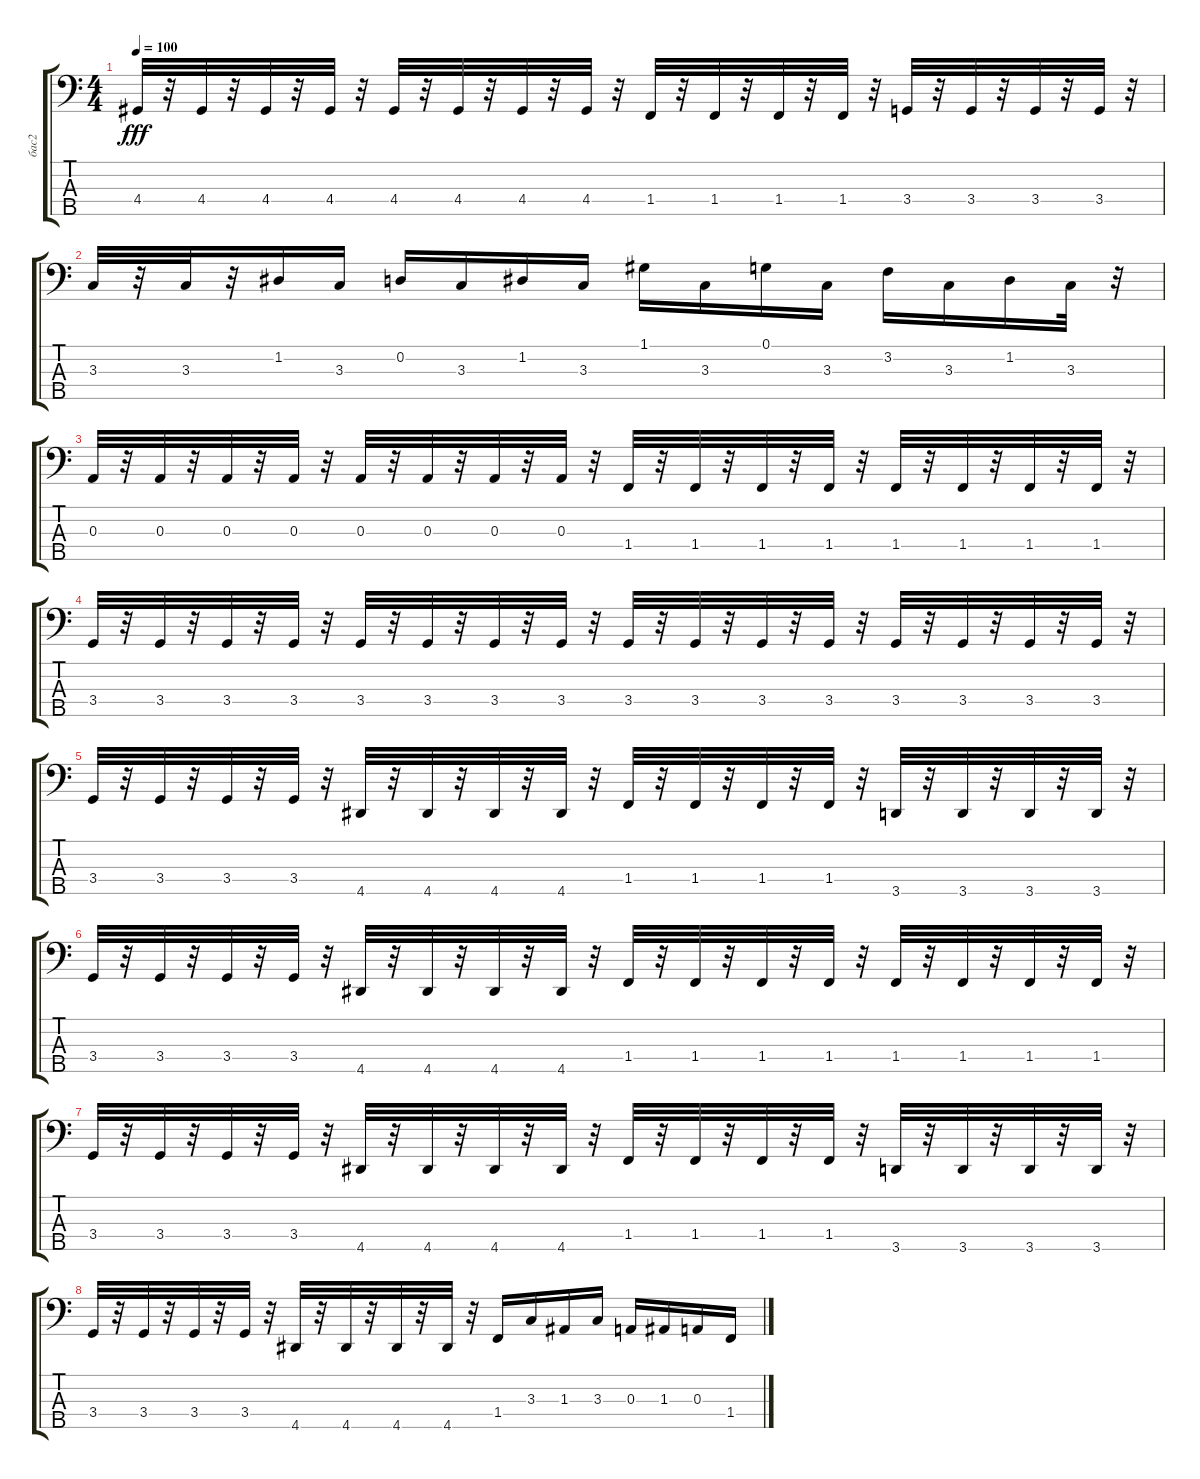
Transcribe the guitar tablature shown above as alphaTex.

\track ("бас2" "бас2") {instrument electricbassfinger}
\staff {score tabs}
\tuning (G2 D2 A1 E1 B0) {hide}
\ts (4 4)
\tempo 100
\clef f4
\ks c
4.4.32{dy fff} r.32 4.4.32 r.32 4.4.32 r.32 4.4.32 r.32 4.4.32 r.32 4.4.32 r.32 4.4.32 r.32 4.4.32 r.32 1.4.32 r.32 1.4.32 r.32 1.4.32 r.32 1.4.32 r.32 3.4.32 r.32 3.4.32 r.32 3.4.32 r.32 3.4.32 r.32 |
3.3.32 r.32 3.3.32 r.32 1.2.16 3.3.16 0.2.16 3.3.16 1.2.16 3.3.16 1.1.16 3.3.16 0.1.16 3.3.16 3.2.16 3.3.16 1.2.16 3.3.32 r.32 |
0.3.32 r.32 0.3.32 r.32 0.3.32 r.32 0.3.32 r.32 0.3.32 r.32 0.3.32 r.32 0.3.32 r.32 0.3.32 r.32 1.4.32 r.32 1.4.32 r.32 1.4.32 r.32 1.4.32 r.32 1.4.32 r.32 1.4.32 r.32 1.4.32 r.32 1.4.32 r.32 |
3.4.32 r.32 3.4.32 r.32 3.4.32 r.32 3.4.32 r.32 3.4.32 r.32 3.4.32 r.32 3.4.32 r.32 3.4.32 r.32 3.4.32 r.32 3.4.32 r.32 3.4.32 r.32 3.4.32 r.32 3.4.32 r.32 3.4.32 r.32 3.4.32 r.32 3.4.32 r.32 |
3.4.32 r.32 3.4.32 r.32 3.4.32 r.32 3.4.32 r.32 4.5.32 r.32 4.5.32 r.32 4.5.32 r.32 4.5.32 r.32 1.4.32 r.32 1.4.32 r.32 1.4.32 r.32 1.4.32 r.32 3.5.32 r.32 3.5.32 r.32 3.5.32 r.32 3.5.32 r.32 |
3.4.32 r.32 3.4.32 r.32 3.4.32 r.32 3.4.32 r.32 4.5.32 r.32 4.5.32 r.32 4.5.32 r.32 4.5.32 r.32 1.4.32 r.32 1.4.32 r.32 1.4.32 r.32 1.4.32 r.32 1.4.32 r.32 1.4.32 r.32 1.4.32 r.32 1.4.32 r.32 |
3.4.32 r.32 3.4.32 r.32 3.4.32 r.32 3.4.32 r.32 4.5.32 r.32 4.5.32 r.32 4.5.32 r.32 4.5.32 r.32 1.4.32 r.32 1.4.32 r.32 1.4.32 r.32 1.4.32 r.32 3.5.32 r.32 3.5.32 r.32 3.5.32 r.32 3.5.32 r.32 |
3.4.32 r.32 3.4.32 r.32 3.4.32 r.32 3.4.32 r.32 4.5.32 r.32 4.5.32 r.32 4.5.32 r.32 4.5.32 r.32 1.4.16 3.3.16 1.3.16 3.3.16 0.3.16 1.3.16 0.3.16 1.4.16
